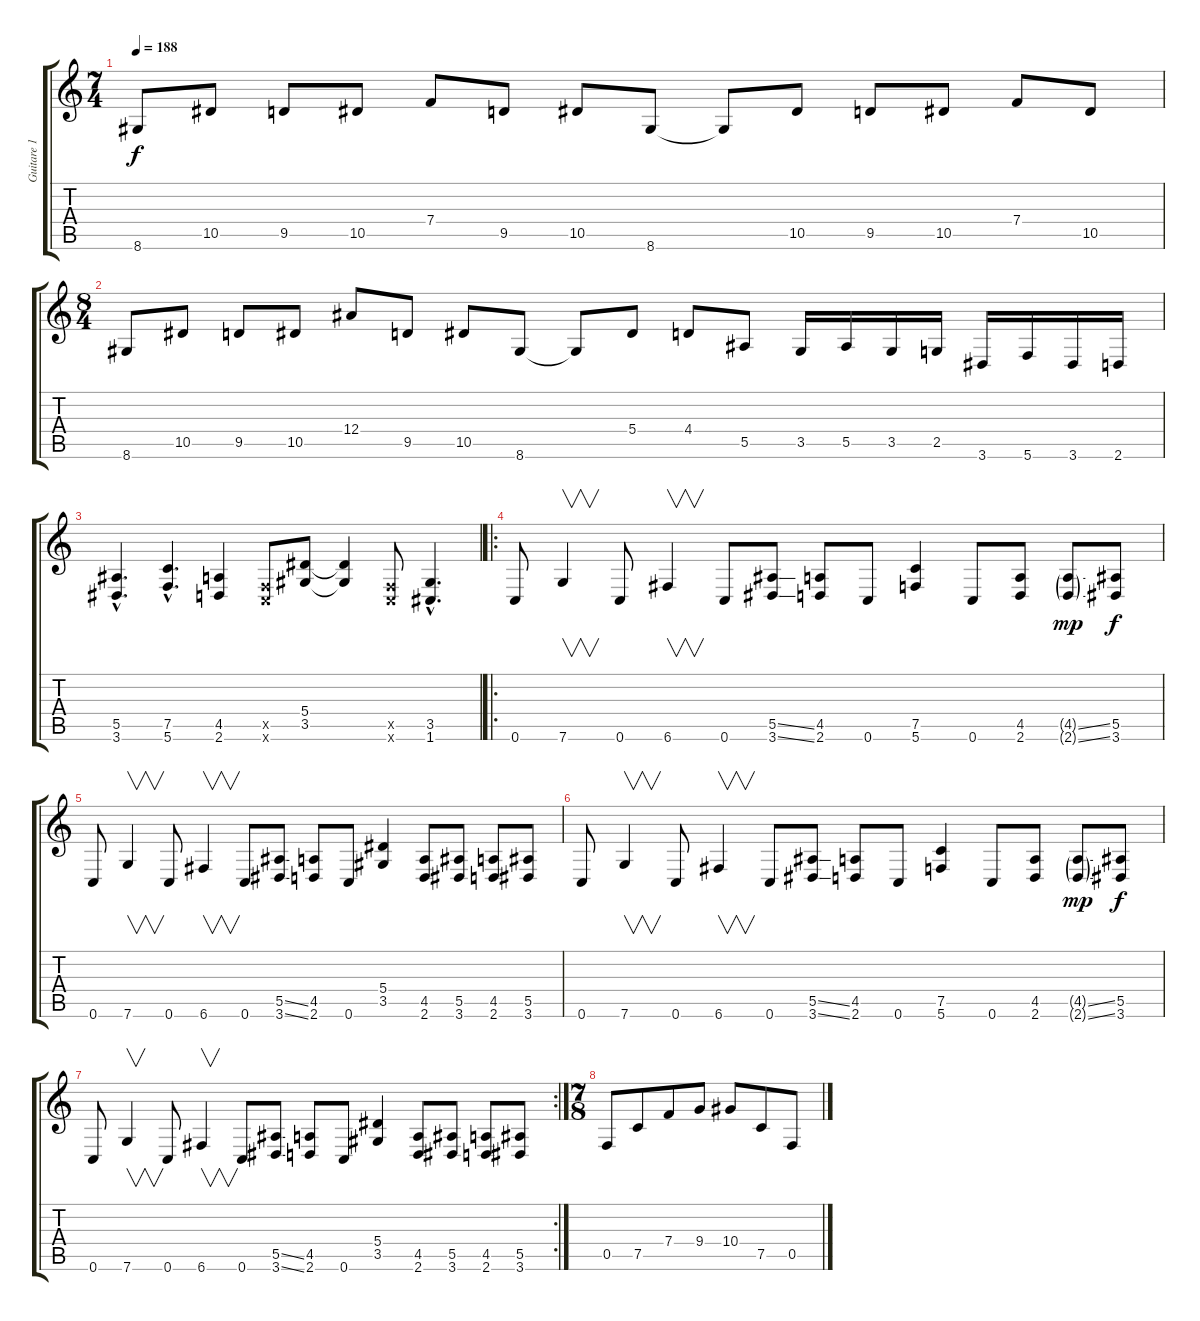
\track ("Guitare 1" "Guitare 1") {instrument overdrivenguitar}
\staff {score tabs}
\tuning (C4 G3 Eb3 Bb2 F2 C2) {hide}
\ts (7 4)
\tempo 188
\clef g2
\ks c
8.6.8{dy f} 10.5.8 9.5.8 10.5.8 7.4.8 9.5.8 10.5.8 8.6.8 8.6{t}.8 10.5.8 9.5.8 10.5.8 7.4.8 10.5.8 |
\ts (8 4)
8.6.8 10.5.8 9.5.8 10.5.8 12.4.8 9.5.8 10.5.8 8.6.8 8.6{t}.8 5.4.8 4.4.8 5.5.8 3.5.16 5.5.16 3.5.16 2.5.16 3.6.16 5.6.16 3.6.16 2.6.16 |
(5.5{hac} 3.6{hac}).4{d} (7.5{hac} 5.6{hac}).4{d} (4.5 2.6).4 (0.5{x} 0.6{x}).8 (5.4 3.5).8 (5.4{t} 3.5{t}).4 (0.5{x} 0.6{x}).8 (3.5{hac} 1.6{hac}).4{d} |
\ro
0.6.8 7.6.4{v} 0.6.8 6.6.4{v} 0.6.8 (5.5{ss} 3.6{ss}).8 (4.5 2.6).8 0.6.8 (7.5 5.6).4 0.6.8 (4.5 2.6).8 (4.5{ss g} 2.6{ss g}).8{dy mp} (5.5 3.6).8{dy f} |
0.6.8 7.6.4{v} 0.6.8 6.6.4{v} 0.6.8 (5.5{ss} 3.6{ss}).8 (4.5 2.6).8 0.6.8 (5.4 3.5).4 (4.5 2.6).8 (5.5 3.6).8 (4.5 2.6).8 (5.5 3.6).8 |
0.6.8 7.6.4{v} 0.6.8 6.6.4{v} 0.6.8 (5.5{ss} 3.6{ss}).8 (4.5 2.6).8 0.6.8 (7.5 5.6).4 0.6.8 (4.5 2.6).8 (4.5{ss g} 2.6{ss g}).8{dy mp} (5.5 3.6).8{dy f} |
\rc 2
0.6.8 7.6.4{v} 0.6.8 6.6.4{v} 0.6.8 (5.5{ss} 3.6{ss}).8 (4.5 2.6).8 0.6.8 (5.4 3.5).4 (4.5 2.6).8 (5.5 3.6).8 (4.5 2.6).8 (5.5 3.6).8 |
\ts (7 8)
0.5.8 7.5.8 7.4.8 9.4.8 10.4.8 7.5.8 0.5.8
